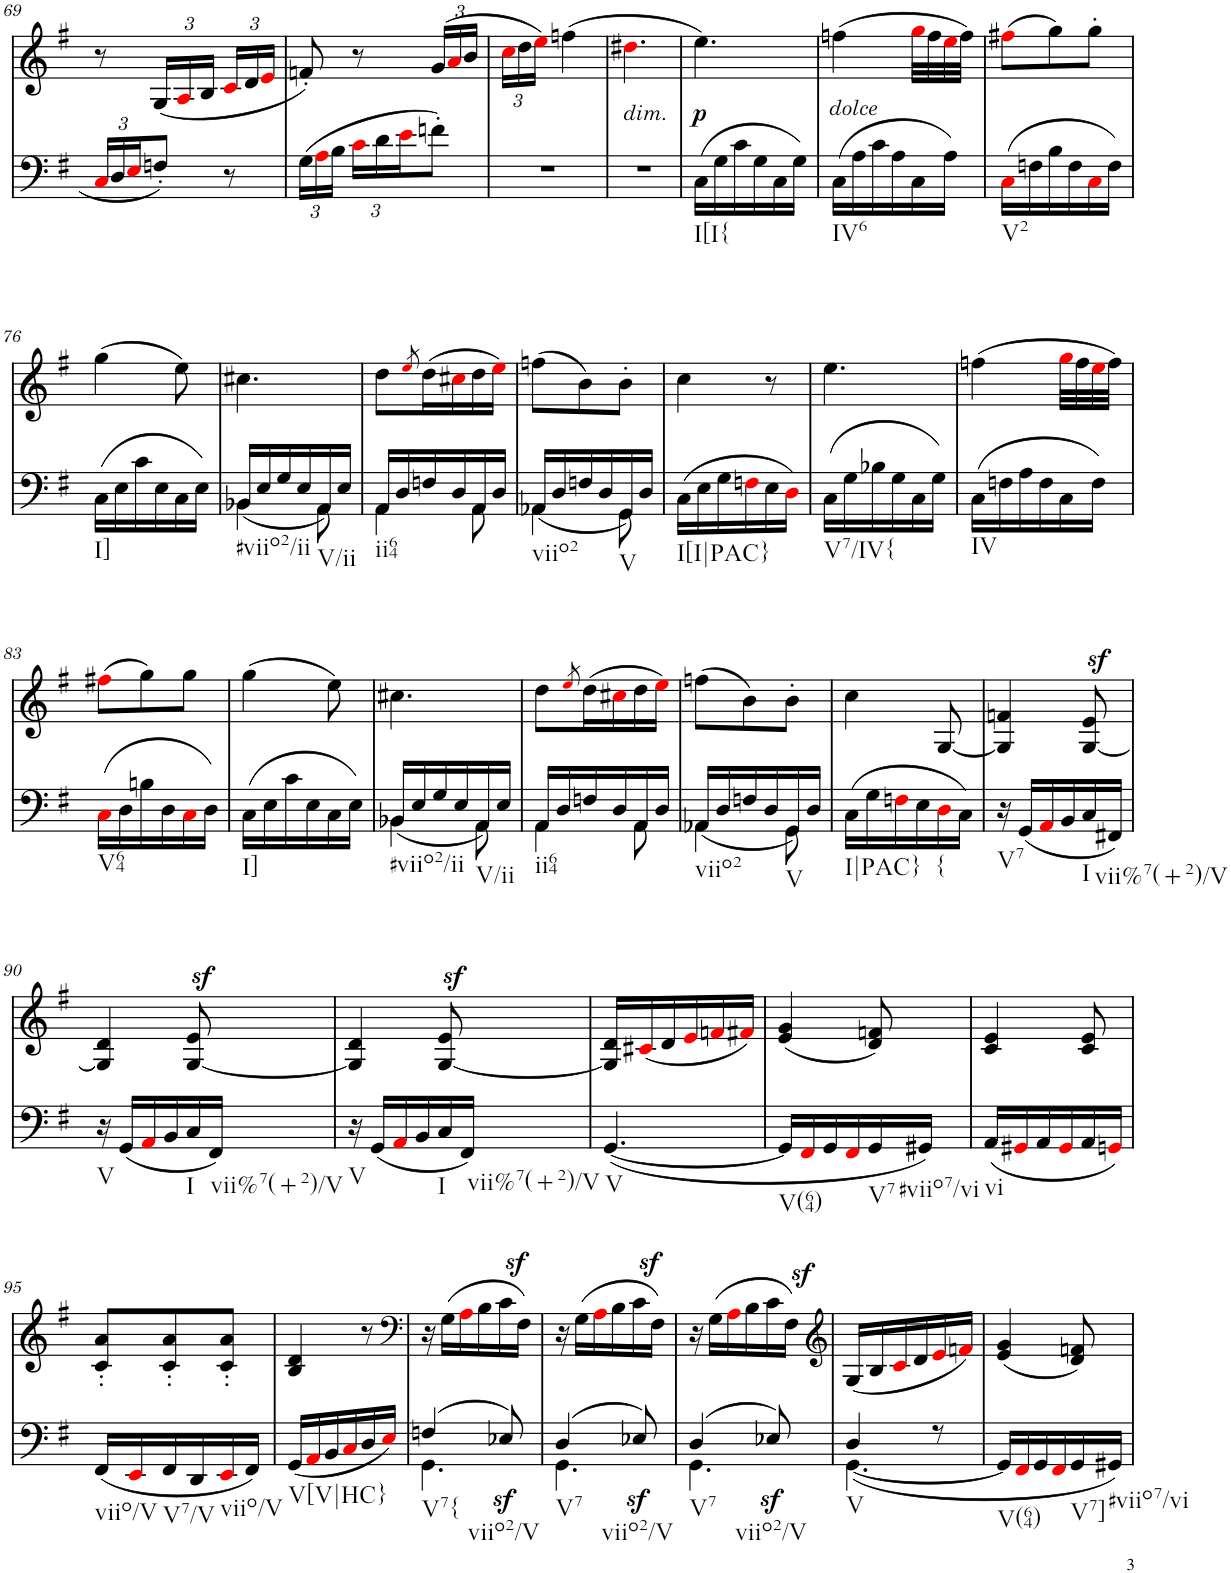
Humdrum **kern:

**kern	**dynam	**kern	**text	**dynam
*part2	*part2	*part1	*part1	*part1
*staff2	*staff2	*staff1	*staff1	*staff1
*I"piano	*	*I"piano	*	*
*I'Pno	*	*I'Pno	*	*
!!LO:PB:g=z
*clefF4	*	*clefG2	*	*
*k[f#]	*	*k[f#]	*	*
*G:	*	*G:	*	*
*M3/8	*	*M3/8	*	*
*Xbrackettup	*	*	*	*
=69	=69	=69	=69	=69
24Ci/LL	.	8r	.	.
24D/	.	.	.	.
24Ei/J	.	.	.	.
*	*	*Xbrackettup	*	*
8Fn'/J	.	(24G/LL	.	.
.	.	24Ai/	.	.
.	.	24B/JJ	.	.
8r	.	24ci/LL	.	.
.	.	24d/	.	.
.	.	24ei/JJ	.	.
=70	=70	=70	=70	=70
(24G\LL	.	8fn'/)	.	.
24Ai\	.	.	.	.
24B\JJ	.	.	.	.
24ci\LL	.	8r	.	.
24d\	.	.	.	.
24ei\J	.	.	.	.
8fn'\J)	.	(>24g/LL	.	.
.	.	24ai/	.	.
.	.	24b/JJ	.	.
=71	=71	=71	=71	=71
4.r	.	24cci\LL	.	.
.	.	24dd\	.	.
.	.	24eei\JJ)	.	.
.	.	(4ffn\	.	.
=72	=72	=72	=72	=72
!	!	!LO:TX:b:i:t=dim.	!	!
!	!	!	!LO:LY:b	!
4.r	.	4.dd#Xi\	>	.
=73	=73	=73	=73	=73
!LO:TX:b:t=I[I{	!	!	!	!
!	!	!	!LO:LY:b	!LO:DY:b
(16C\LL	.	4.ee\)	p	p
16G\	.	.	.	.
16c\	.	.	.	.
16G\	.	.	.	.
16C\	.	.	.	.
16G\JJ)	.	.	.	.
=74	=74	=74	=74	=74
!LO:TX:b:t=IV6	!	!	!	!
!	!	!	!	!LO:DY:b
(16C\LL	.	(4ffn\	.	other-dynamics
16A\	.	.	.	.
16c\	.	.	.	.
16A\	.	.	.	.
16C\	.	32ggi\LLL	.	.
.	.	32ff\	.	.
16A\JJ)	.	32eei\	.	.
.	.	32ff\JJJ)	.	.
=75	=75	=75	=75	=75
!LO:TX:b:t=V2	!	!	!	!
(16Ci\LL	.	(8ff#Xi\L	.	.
16Fn\	.	.	.	.
16B\	.	8gg\)	.	.
16F\	.	.	.	.
16Ci\	.	8gg'\J	.	.
16F\JJ)	.	.	.	.
!!LO:LB:g=z
=76	=76	=76	=76	=76
!LO:TX:b:t=I]	!	!	!	!
(16C\LL	.	(4gg\	.	.
16E\	.	.	.	.
16c\	.	.	.	.
16E\	.	.	.	.
16C\	.	8ee\)	.	.
16E\JJ)	.	.	.	.
=77	=77	=77	=77	=77
*^	*	*	*	*
!LO:TX:b:t=#viio2/ii	!	!	!	!	!
(<16BB-X/LL	4BB-\	.	4.cc#X\	.	.
16E/	.	.	.	.	.
16G/	.	.	.	.	.
16E/	.	.	.	.	.
!LO:TX:b:t=V/ii	!	!	!	!	!
16AA/)	8AA\	.	.	.	.
16E/JJ	.	.	.	.	.
=78	=78	=78	=78	=78	=78
!LO:TX:b:t=ii64	!	!	!	!	!
16AA/LL	4AA\	.	8dd\L	.	.
16D/	.	.	.	.	.
.	.	.	8qeei/	.	.
16Fn/	.	.	(16dd\L	.	.
16D/	.	.	16cc#Xi\	.	.
16AA/	8AA\	.	16dd\	.	.
16D/JJ	.	.	16eei\JJ)	.	.
=79	=79	=79	=79	=79	=79
!LO:TX:b:t=viio2	!	!	!	!	!
(<16AA-X/LL	4AA-\	.	(8ffn\L	.	.
16D/	.	.	.	.	.
16Fn/	.	.	8b\)	.	.
16D/	.	.	.	.	.
!LO:TX:b:t=V	!	!	!	!	!
16GG/)	8GG\	.	8b'\J	.	.
16D/JJ	.	.	.	.	.
*v	*v	*	*	*	*
=80	=80	=80	=80	=80
!LO:TX:b:t=I[I|PAC}	!	!	!	!
(16C\LL	.	4cc\	.	.
16E\	.	.	.	.
16G\	.	.	.	.
16Fni\	.	.	.	.
16E\	.	8r	.	.
16Di\JJ)	.	.	.	.
=81	=81	=81	=81	=81
!LO:TX:b:t=V7/IV{	!	!	!	!
(16C\LL	.	4.ee\	.	.
16G\	.	.	.	.
16B-X\	.	.	.	.
16G\	.	.	.	.
16C\	.	.	.	.
16G\JJ)	.	.	.	.
=82	=82	=82	=82	=82
!LO:TX:b:t=IV	!	!	!	!
(16C\LL	.	(4ffn\	.	.
16Fn\	.	.	.	.
16A\	.	.	.	.
16F\	.	.	.	.
16C\	.	32ggi\LLL	.	.
.	.	32ff\	.	.
16F\JJ)	.	32eei\	.	.
.	.	32ff\JJJ)	.	.
!!LO:LB:g=z
=83	=83	=83	=83	=83
!LO:TX:b:t=V64	!	!	!	!
(16Ci\LL	.	(8ff#Xi\L	.	.
16D\	.	.	.	.
16Bn\	.	8gg\)	.	.
16D\	.	.	.	.
16Ci\	.	8gg\J	.	.
16D\JJ)	.	.	.	.
=84	=84	=84	=84	=84
!LO:TX:b:t=I]	!	!	!	!
(16C\LL	.	(4gg\	.	.
16E\	.	.	.	.
16c\	.	.	.	.
16E\	.	.	.	.
16C\	.	8ee\)	.	.
16E\JJ)	.	.	.	.
=85	=85	=85	=85	=85
*^	*	*	*	*
!LO:TX:b:t=#viio2/ii	!	!	!	!	!
(<16BB-X/LL	4BB-\	.	4.cc#X\	.	.
16E/	.	.	.	.	.
16G/	.	.	.	.	.
16E/	.	.	.	.	.
!LO:TX:b:t=V/ii	!	!	!	!	!
16AA/)	8AA\	.	.	.	.
16E/JJ	.	.	.	.	.
=86	=86	=86	=86	=86	=86
!LO:TX:b:t=ii64	!	!	!	!	!
16AA/LL	4AA\	.	8dd\L	.	.
16D/	.	.	.	.	.
.	.	.	8qeei/	.	.
16Fn/	.	.	(16dd\L	.	.
16D/	.	.	16cc#Xi\	.	.
16AA/	8AA\	.	16dd\	.	.
16D/JJ	.	.	16eei\JJ)	.	.
=87	=87	=87	=87	=87	=87
!LO:TX:b:t=viio2	!	!	!	!	!
(<16AA-X/LL	4AA-\	.	(8ffn\L	.	.
16D/	.	.	.	.	.
16Fn/	.	.	8b\)	.	.
16D/	.	.	.	.	.
!LO:TX:b:t=V	!	!	!	!	!
16GG/)	8GG\	.	8b'\J	.	.
16D/JJ	.	.	.	.	.
*v	*v	*	*	*	*
=88	=88	=88	=88	=88
!LO:TX:b:t=I|PAC}	!	!	!	!
(16C\LL	.	4cc\	.	.
16G\	.	.	.	.
16Fni\	.	.	.	.
16E\	.	.	.	.
!LO:TX:b:t={	!	!	!	!
16Di\	.	[8G/	.	.
16C\JJ)	.	.	.	.
=89	=89	=89	=89	=89
!LO:TX:b:t=V7	!	!	!	!
16r	.	4G/] 4fn/	.	.
(16GG/LL	.	.	.	.
16AAi/	.	.	.	.
16BB/	.	.	.	.
!LO:TX:b:t=I	!	!	!	!
16C/	.	[8G/z> 8e/z>	.	.
!LO:TX:b:t=vii%7(+2)/V	!	!	!	!
16FF#X/JJ)	.	.	.	.
!!LO:LB:g=z
=90	=90	=90	=90	=90
!LO:TX:b:t=V	!	!	!	!
16r	.	4G/] 4d/	.	.
(16GG/LL	.	.	.	.
16AAi/	.	.	.	.
16BB/	.	.	.	.
!LO:TX:b:t=I	!	!	!	!
16C/	.	[8G/z> 8e/z>	.	.
!LO:TX:b:t=vii%7(+2)/V	!	!	!	!
16FF#/JJ)	.	.	.	.
=91	=91	=91	=91	=91
!LO:TX:b:t=V	!	!	!	!
16r	.	4G/] 4d/	.	.
(16GG/LL	.	.	.	.
16AAi/	.	.	.	.
16BB/	.	.	.	.
!LO:TX:b:t=I	!	!	!	!
16C/	.	[8G/z> 8e/z>	.	.
!LO:TX:b:t=vii%7(+2)/V	!	!	!	!
16FF#/JJ)	.	.	.	.
=92	=92	=92	=92	=92
!LO:TX:b:t=V	!	!	!	!
(<[4.GG/	.	16G/] 16d/LL	.	.
.	.	(16c#Xi/	.	.
.	.	16d/	.	.
.	.	16ei/	.	.
.	.	16fni/	.	.
.	.	16f#Xi/JJ)	.	.
=93	=93	=93	=93	=93
!LO:TX:b:t=V(64)	!	!	!	!
16GG/LL]	.	(4e/ 4g/	.	.
16FF#i/	.	.	.	.
16GG/	.	.	.	.
16FF#i/	.	.	.	.
!LO:TX:b:t=V7	!	!	!	!
16GG/	.	8d/ 8fn/)	.	.
!LO:TX:b:t=#viio7/vi	!	!	!	!
16GG#X/JJ)	.	.	.	.
=94	=94	=94	=94	=94
!LO:TX:b:t=vi	!	!	!	!
(16AA/LL	.	4c/ 4e/	.	.
16GG#Xi/	.	.	.	.
16AA/	.	.	.	.
16GG#i/	.	.	.	.
16AA/	.	8c/ 8e/	.	.
16GGni/JJ)	.	.	.	.
!!LO:LB:g=z
=95	=95	=95	=95	=95
!LO:TX:b:t=viio/V	!	!	!	!
(16FF#/LL	.	8c/' 8a/'L	.	.
16EEi/	.	.	.	.
!LO:TX:b:t=V7/V	!	!	!	!
16FF#/	.	8c/' 8a/'	.	.
16DD/	.	.	.	.
!LO:TX:b:t=viio/V	!	!	!	!
16EEi/	.	8c/' 8a/'J	.	.
16FF#/JJ)	.	.	.	.
=96	=96	=96	=96	=96
!LO:TX:b:t=V[V|HC}	!	!	!	!
(16GG/LL	.	4B/ 4d/	.	.
16AAi/	.	.	.	.
16BB/	.	.	.	.
16Ci/	.	.	.	.
16D/	.	8r	.	.
16Ei/JJ)	.	.	.	.
=97	=97	=97	=97	=97
*	*	*clefF4	*	*
*^	*	*	*	*
!LO:TX:b:t=V7{	!	!	!	!	!
(4Fn/	4.GG\	.	16r	.	.
.	.	.	(16G\LL	.	.
.	.	.	16Ai\	.	.
.	.	.	16B\	.	.
!LO:TX:b:t=viio2/V	!	!	!	!	!
!	!	!LO:DY:b	!	!	!
8E-X/)	.	sf	16cz>\	.	.
.	.	.	16F#\JJ)	.	.
=98	=98	=98	=98	=98	=98
!LO:TX:b:t=V7	!	!	!	!	!
(4D/	4.GG\	.	16r	.	.
.	.	.	(16G\LL	.	.
.	.	.	16Ai\	.	.
.	.	.	16B\	.	.
!LO:TX:b:t=viio2/V	!	!	!	!	!
!	!	!LO:DY:b	!	!	!
8E-X/)	.	sf	16cz>\	.	.
.	.	.	16F#\JJ)	.	.
=99	=99	=99	=99	=99	=99
!LO:TX:b:t=V7	!	!	!	!	!
(4D/	4.GG\	.	16r	.	.
.	.	.	(16G\LL	.	.
.	.	.	16Ai\	.	.
.	.	.	16B\	.	.
!LO:TX:b:t=viio2/V	!	!	!	!	!
!	!	!LO:DY:b	!	!	!
8E-X/)	.	sf	16c\	.	.
.	.	.	16F#z>\JJ)	.	.
=100	=100	=100	=100	=100	=100
*	*	*	*clefG2	*	*
!LO:TX:b:t=V	!	!	!	!	!
4D/	([4.GG\	.	(16G/LL	.	.
.	.	.	16B/	.	.
.	.	.	16ci/	.	.
.	.	.	16d/	.	.
8r	.	.	16ei/	.	.
.	.	.	16fni/JJ)	.	.
*v	*v	*	*	*	*
=101	=101	=101	=101	=101
!LO:TX:b:t=V(64)	!	!	!	!
16GG/LL]	.	(4e/ 4g/	.	.
16FF#i/	.	.	.	.
16GG/	.	.	.	.
16FF#i/	.	.	.	.
!LO:TX:b:t=V7]	!	!	!	!
16GG/	.	8d/ 8fn/)	.	.
!LO:TX:b:t=#viio7/vi	!	!	!	!
16GG#X/JJ)	.	.	.	.
=	=	=	=	=
*-	*-	*-	*-	*-
